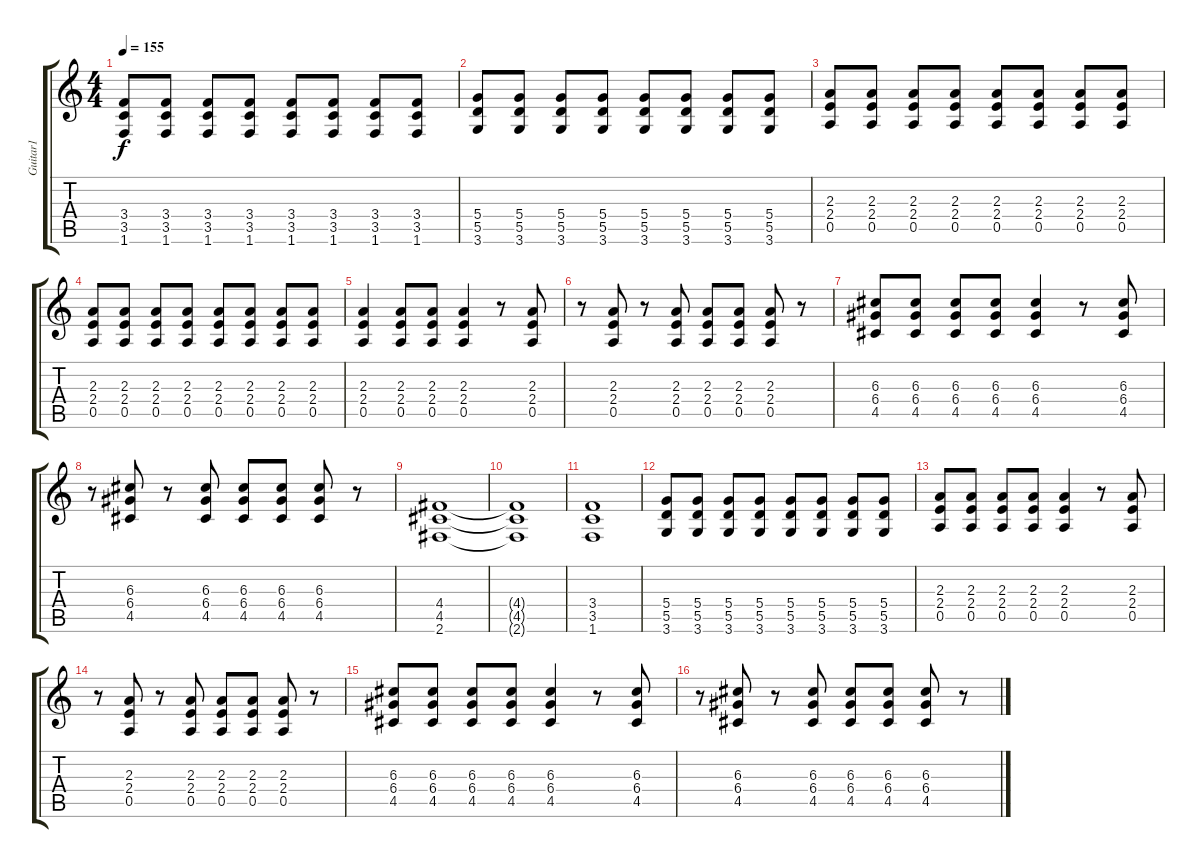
\track ("Guitar1" "Guitar1") {instrument distortionguitar}
\staff {score tabs}
\tuning (E4 B3 G3 D3 A2 E2) {hide}
\ts (4 4)
\tempo 155
\clef g2
\ks c
(3.4 3.5 1.6).8{dy f} (3.4 3.5 1.6).8 (3.4 3.5 1.6).8 (3.4 3.5 1.6).8 (3.4 3.5 1.6).8 (3.4 3.5 1.6).8 (3.4 3.5 1.6).8 (3.4 3.5 1.6).8 |
(5.4 5.5 3.6).8 (5.4 5.5 3.6).8 (5.4 5.5 3.6).8 (5.4 5.5 3.6).8 (5.4 5.5 3.6).8 (5.4 5.5 3.6).8 (5.4 5.5 3.6).8 (5.4 5.5 3.6).8 |
(2.3 2.4 0.5).8 (2.3 2.4 0.5).8 (2.3 2.4 0.5).8 (2.3 2.4 0.5).8 (2.3 2.4 0.5).8 (2.3 2.4 0.5).8 (2.3 2.4 0.5).8 (2.3 2.4 0.5).8 |
(2.3 2.4 0.5).8 (2.3 2.4 0.5).8 (2.3 2.4 0.5).8 (2.3 2.4 0.5).8 (2.3 2.4 0.5).8 (2.3 2.4 0.5).8 (2.3 2.4 0.5).8 (2.3 2.4 0.5).8 |
(2.3 2.4 0.5).4 (2.3 2.4 0.5).8 (2.3 2.4 0.5).8 (2.3 2.4 0.5).4 r.8 (2.3 2.4 0.5).8 |
r.8 (2.3 2.4 0.5).8 r.8 (2.3 2.4 0.5).8 (2.3 2.4 0.5).8 (2.3 2.4 0.5).8 (2.3 2.4 0.5).8 r.8 |
(6.3 6.4 4.5).8 (6.3 6.4 4.5).8 (6.3 6.4 4.5).8 (6.3 6.4 4.5).8 (6.3 6.4 4.5).4 r.8 (6.3 6.4 4.5).8 |
r.8 (6.3 6.4 4.5).8 r.8 (6.3 6.4 4.5).8 (6.3 6.4 4.5).8 (6.3 6.4 4.5).8 (6.3 6.4 4.5).8 r.8 |
(4.4 4.5 2.6).1 |
(4.4{t} 4.5{t} 2.6{t}).1 |
(3.4 3.5 1.6).1 |
(5.4 5.5 3.6).8 (5.4 5.5 3.6).8 (5.4 5.5 3.6).8 (5.4 5.5 3.6).8 (5.4 5.5 3.6).8 (5.4 5.5 3.6).8 (5.4 5.5 3.6).8 (5.4 5.5 3.6).8 |
(2.3 2.4 0.5).8 (2.3 2.4 0.5).8 (2.3 2.4 0.5).8 (2.3 2.4 0.5).8 (2.3 2.4 0.5).4 r.8 (2.3 2.4 0.5).8 |
r.8 (2.3 2.4 0.5).8 r.8 (2.3 2.4 0.5).8 (2.3 2.4 0.5).8 (2.3 2.4 0.5).8 (2.3 2.4 0.5).8 r.8 |
(6.3 6.4 4.5).8 (6.3 6.4 4.5).8 (6.3 6.4 4.5).8 (6.3 6.4 4.5).8 (6.3 6.4 4.5).4 r.8 (6.3 6.4 4.5).8 |
r.8 (6.3 6.4 4.5).8 r.8 (6.3 6.4 4.5).8 (6.3 6.4 4.5).8 (6.3 6.4 4.5).8 (6.3 6.4 4.5).8 r.8
